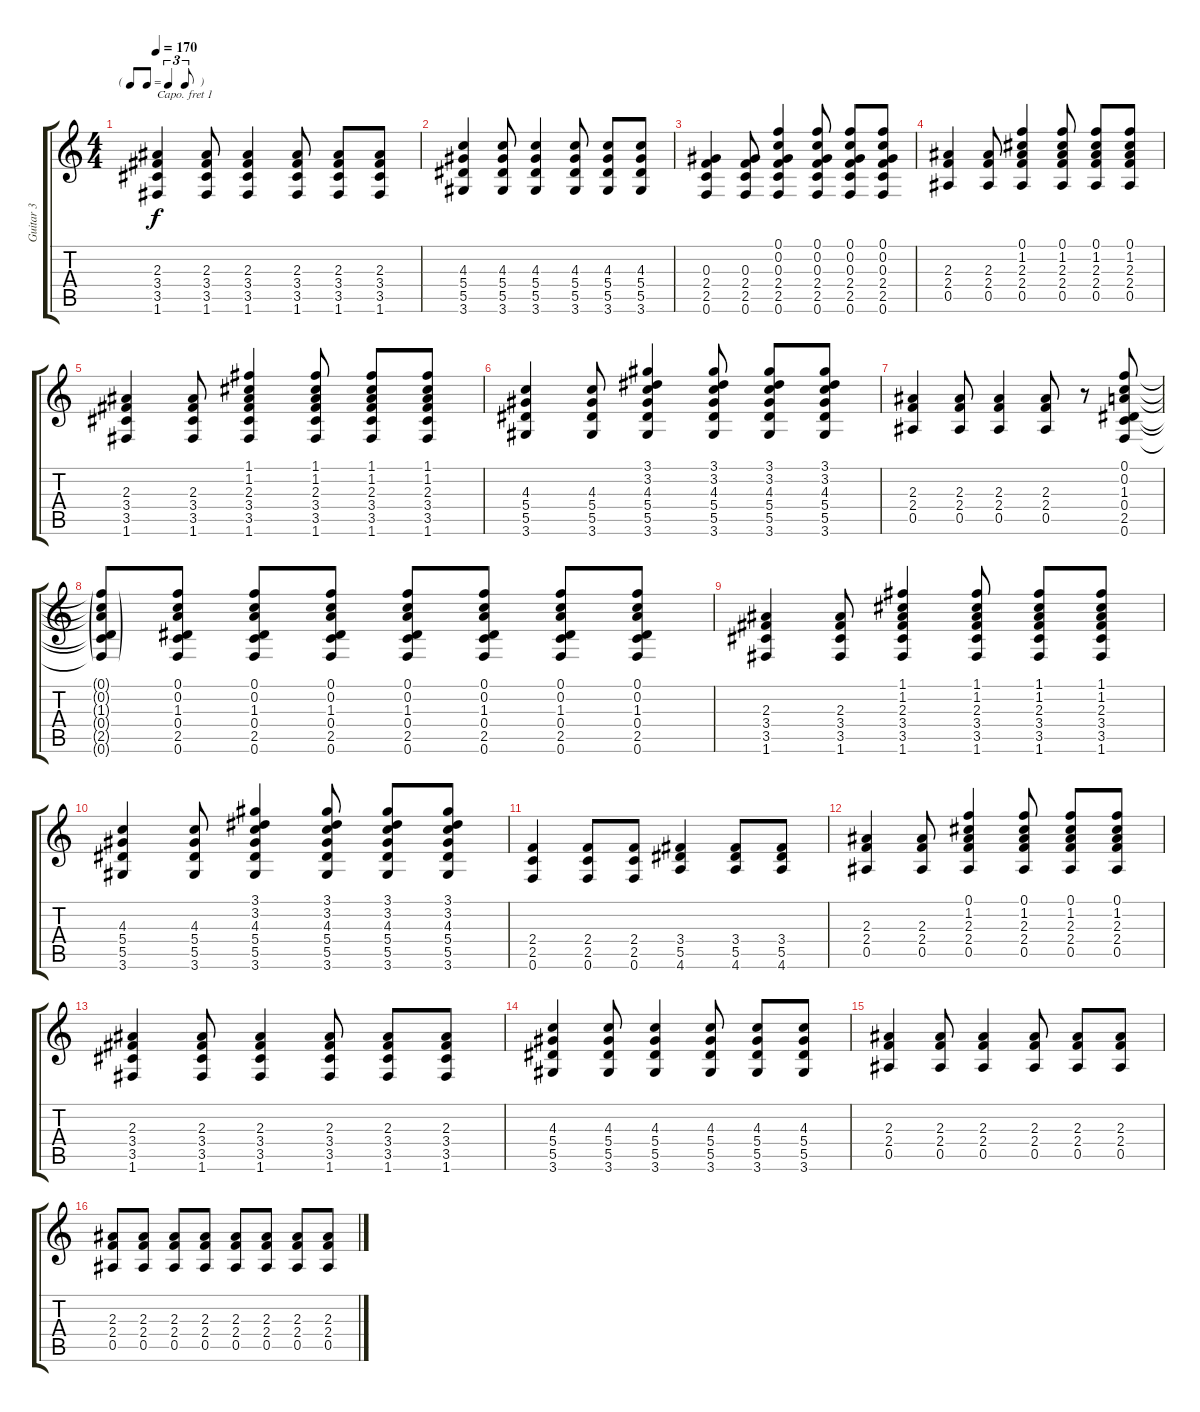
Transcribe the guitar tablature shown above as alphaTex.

\track ("Guitar 3" "Guitar 3") {instrument distortionguitar}
\staff {score tabs}
\capo 1
\tuning (E4 B3 G3 D3 A2 E2) {hide}
\ts (4 4)
\tf triplet8th
\tempo 170
\clef g2
\ks c
(2.3 3.4 3.5 1.6).4{dy f} (2.3 3.4 3.5 1.6).8 (2.3 3.4 3.5 1.6).4 (2.3 3.4 3.5 1.6).8 (2.3 3.4 3.5 1.6).8 (2.3 3.4 3.5 1.6).8 |
(4.3 5.4 5.5 3.6).4 (4.3 5.4 5.5 3.6).8 (4.3 5.4 5.5 3.6).4 (4.3 5.4 5.5 3.6).8 (4.3 5.4 5.5 3.6).8 (4.3 5.4 5.5 3.6).8 |
(0.3 2.4 2.5 0.6).4 (0.3 2.4 2.5 0.6).8 (0.1 0.2 0.3 2.4 2.5 0.6).4 (0.1 0.2 0.3 2.4 2.5 0.6).8 (0.1 0.2 0.3 2.4 2.5 0.6).8 (0.1 0.2 0.3 2.4 2.5 0.6).8 |
(2.3 2.4 0.5).4 (2.3 2.4 0.5).8 (0.1 1.2 2.3 2.4 0.5).4 (0.1 1.2 2.3 2.4 0.5).8 (0.1 1.2 2.3 2.4 0.5).8 (0.1 1.2 2.3 2.4 0.5).8 |
(2.3 3.4 3.5 1.6).4 (2.3 3.4 3.5 1.6).8 (1.1 1.2 2.3 3.4 3.5 1.6).4 (1.1 1.2 2.3 3.4 3.5 1.6).8 (1.1 1.2 2.3 3.4 3.5 1.6).8 (1.1 1.2 2.3 3.4 3.5 1.6).8 |
(4.3 5.4 5.5 3.6).4 (4.3 5.4 5.5 3.6).8 (3.1 3.2 4.3 5.4 5.5 3.6).4 (3.1 3.2 4.3 5.4 5.5 3.6).8 (3.1 3.2 4.3 5.4 5.5 3.6).8 (3.1 3.2 4.3 5.4 5.5 3.6).8 |
(2.3 2.4 0.5).4 (2.3 2.4 0.5).8 (2.3 2.4 0.5).4 (2.3 2.4 0.5).8 r.8 (0.1 0.2 1.3 0.4 2.5 0.6).8 |
(0.1{g t} 0.2{g t} 1.3{g t} 0.4{g t} 2.5{g t} 0.6{g t}).8 (0.1 0.2 1.3 0.4 2.5 0.6).8 (0.1 0.2 1.3 0.4 2.5 0.6).8 (0.1 0.2 1.3 0.4 2.5 0.6).8 (0.1 0.2 1.3 0.4 2.5 0.6).8 (0.1 0.2 1.3 0.4 2.5 0.6).8 (0.1 0.2 1.3 0.4 2.5 0.6).8 (0.1 0.2 1.3 0.4 2.5 0.6).8 |
(2.3 3.4 3.5 1.6).4 (2.3 3.4 3.5 1.6).8 (1.1 1.2 2.3 3.4 3.5 1.6).4 (1.1 1.2 2.3 3.4 3.5 1.6).8 (1.1 1.2 2.3 3.4 3.5 1.6).8 (1.1 1.2 2.3 3.4 3.5 1.6).8 |
(4.3 5.4 5.5 3.6).4 (4.3 5.4 5.5 3.6).8 (3.1 3.2 4.3 5.4 5.5 3.6).4 (3.1 3.2 4.3 5.4 5.5 3.6).8 (3.1 3.2 4.3 5.4 5.5 3.6).8 (3.1 3.2 4.3 5.4 5.5 3.6).8 |
(2.4 2.5 0.6).4 (2.4 2.5 0.6).8 (2.4 2.5 0.6).8 (3.4 5.5 4.6).4 (3.4 5.5 4.6).8 (3.4 5.5 4.6).8 |
(2.3 2.4 0.5).4 (2.3 2.4 0.5).8 (0.1 1.2 2.3 2.4 0.5).4 (0.1 1.2 2.3 2.4 0.5).8 (0.1 1.2 2.3 2.4 0.5).8 (0.1 1.2 2.3 2.4 0.5).8 |
(2.3 3.4 3.5 1.6).4 (2.3 3.4 3.5 1.6).8 (2.3 3.4 3.5 1.6).4 (2.3 3.4 3.5 1.6).8 (2.3 3.4 3.5 1.6).8 (2.3 3.4 3.5 1.6).8 |
(4.3 5.4 5.5 3.6).4 (4.3 5.4 5.5 3.6).8 (4.3 5.4 5.5 3.6).4 (4.3 5.4 5.5 3.6).8 (4.3 5.4 5.5 3.6).8 (4.3 5.4 5.5 3.6).8 |
(2.3 2.4 0.5).4 (2.3 2.4 0.5).8 (2.3 2.4 0.5).4 (2.3 2.4 0.5).8 (2.3 2.4 0.5).8 (2.3 2.4 0.5).8 |
(2.3 2.4 0.5).8 (2.3 2.4 0.5).8 (2.3 2.4 0.5).8 (2.3 2.4 0.5).8 (2.3 2.4 0.5).8 (2.3 2.4 0.5).8 (2.3 2.4 0.5).8 (2.3 2.4 0.5).8
